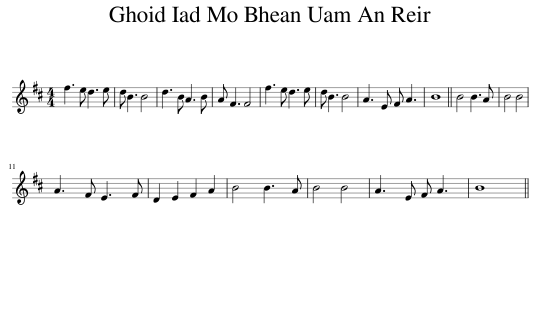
X:1
L:1/8
M:4/4
I:linebreak $
K:Bmin
V:1 treble
V:1
 f3 e d3 e | d B3 B4 | d3 B A3 B | A F3 F4 | f3 e d3 e | %5
 d B3 B4 | A3 E F A3 | B8 || B4 B3 A | B4 B4 |$ %10
 A3 F E3 F | D2 E2 F2 A2 | B4 B3 A | B4 B4 | A3 E F A3 | %15
 B8 || %16
